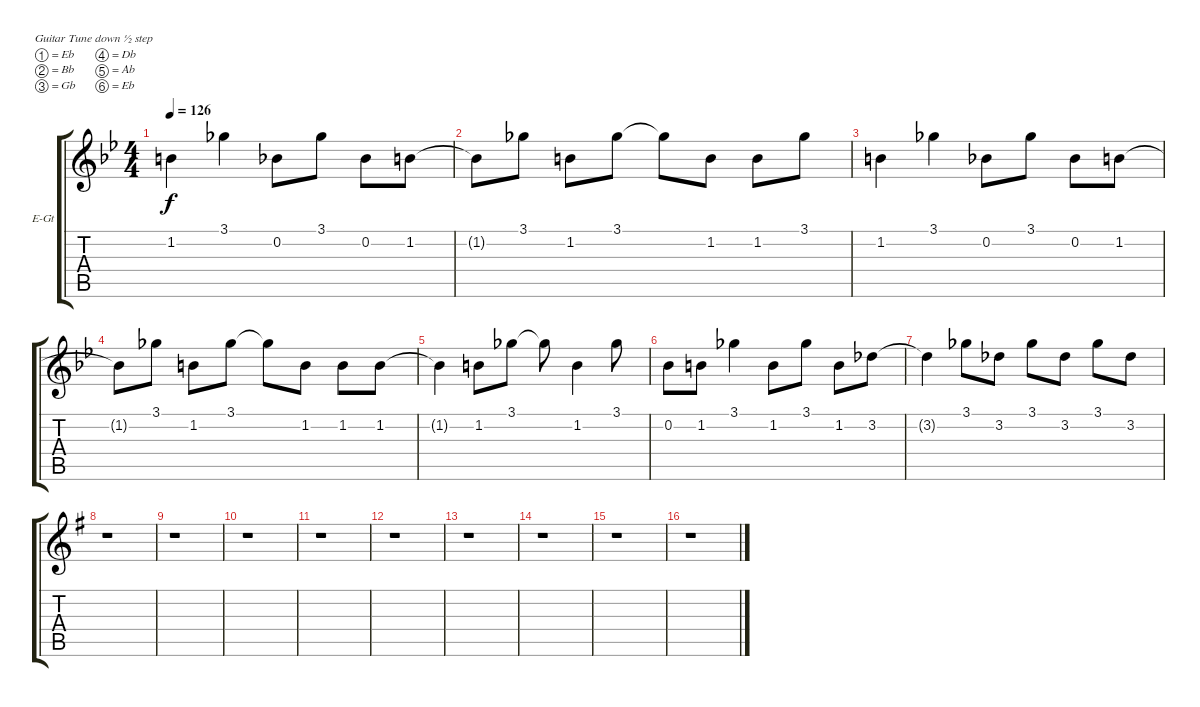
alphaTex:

\bracketExtendMode groupsimilarinstruments
\firstSystemTrackNameOrientation horizontal
\otherSystemsTrackNameOrientation horizontal
\track ("Untitled" "E-Gt") {instrument distortionguitar}
\staff {score tabs}
\tuning (Eb4 Bb3 Gb3 Db3 Ab2 Eb2)
\ts (4 4)
\tempo 126
\clef g2
\ks bb
1.2.4{dy f} 3.1.4 0.2.8 3.1.8 0.2.8 1.2.8 |
1.2{t}.8 3.1.8 1.2.8 3.1.8 3.1{t}.8 1.2.8 1.2.8 3.1.8 |
1.2.4 3.1.4 0.2.8 3.1.8 0.2.8 1.2.8 |
1.2{t}.8 3.1.8 1.2.8 3.1.8 3.1{t}.8 1.2.8 1.2.8 1.2.8 |
1.2{t}.4 1.2.8 3.1.8 3.1{t}.8 1.2.4 3.1.8 |
0.2.8 1.2.8 3.1.4 1.2.8 3.1.8 1.2.8 3.2.8 |
3.2{t}.4 3.1.8 3.2.8 3.1.8 3.2.8 3.1.8 3.2.8 |
\ks g
r.1 |
r.1 |
r.1 |
r.1 |
r.1 |
r.1 |
r.1 |
r.1 |
r.1
